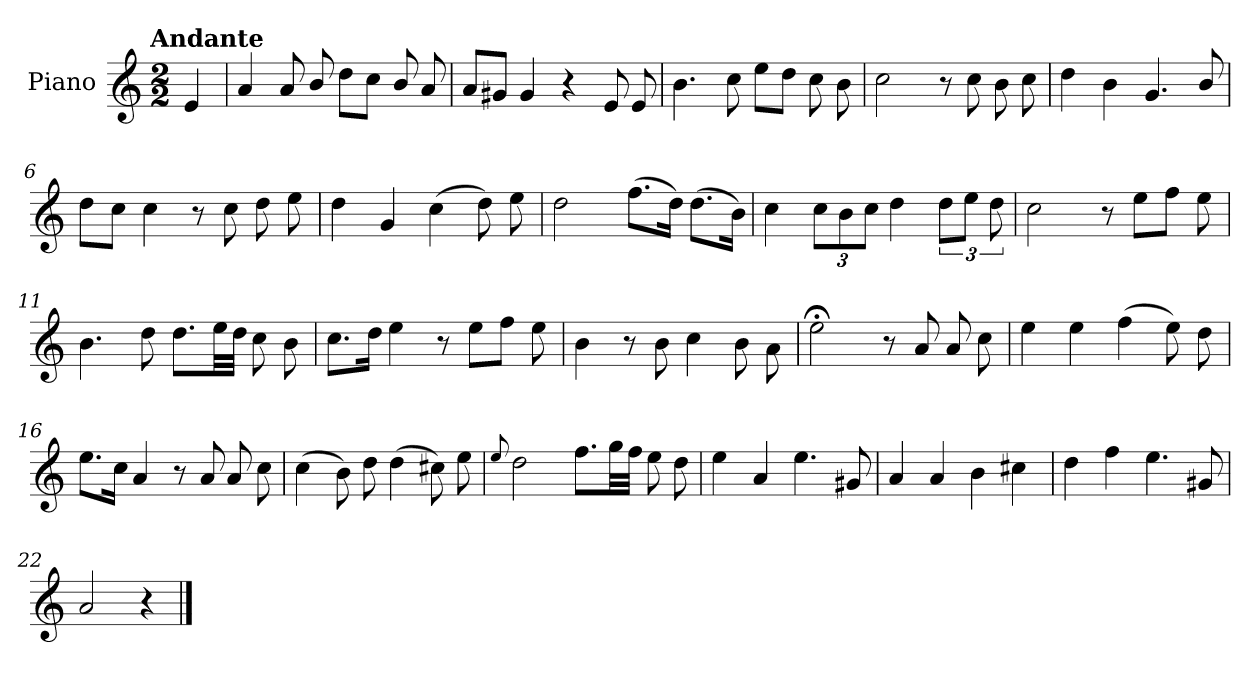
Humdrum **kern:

**kern
*part1
*staff1
*I"Piano
*I'Pno.
*clefG2
*k[]
!!LO:TX:omd:t=Andante
*M2/2
*MM92
=
4e/
=1
4a/
8a/
8b/
8dd\L
8cc\J
8b/
8a/
=2
8a/L
8g#X/J
4g#/
4r
8e/
8e/
=3
4.b\
8cc\
8ee\L
8dd\J
8cc\
8b\
!!LO:LB:g=z
=4
2cc\
8r
8cc\
8b\
8cc\
=5
4dd\
4b\
4.g/
8b/
=6
8dd\L
8cc\J
4cc\
8r
8cc\
8dd\
8ee\
=7
4dd\
4g/
(>4cc\
8dd\)
8ee\
=8
2dd\
(>8.ff\L
16dd\Jk)
(>8.dd\L
16b\Jk)
!!LO:LB:g=z
=9
4cc\
*Xbrackettup
12cc\L
12b\
12cc\J
4dd\
*brackettup
12dd\L
12ee\J
12dd\
=10
2cc\
8r
8ee\L
8ff\J
8ee\
=11
4.b\
8dd\
8.dd\L
32ee\LL
32dd\JJJ
8cc\
8b\
=12
8.cc\L
16dd\Jk
4ee\
8r
8ee\L
8ff\J
8ee\
=13
4b\
8r
8b\
4cc\
8b\
8a\
!!LO:LB:g=z
=14
2ee;<\
8r
8a/
8a/
8cc\
=15
4ee\
4ee\
(>4ff\
8ee\)
8dd\
=16
8.ee\L
16cc\Jk
4a/
8r
8a/
8a/
8cc\
=17
(>4cc\
8b\)
8dd\
(>4dd\
8cc#X\)
8ee\
=18
8qqee/
2dd\
8.ff\L
32gg\LL
32ff\JJJ
8ee\
8dd\
!!LO:LB:g=z
=19
4ee\
4a/
4.ee\
8g#X/
=20
4a/
4a/
4b\
4cc#X\
=21
4dd\
4ff\
4.ee\
8g#X/
=22
2a/
4r
==
*-
